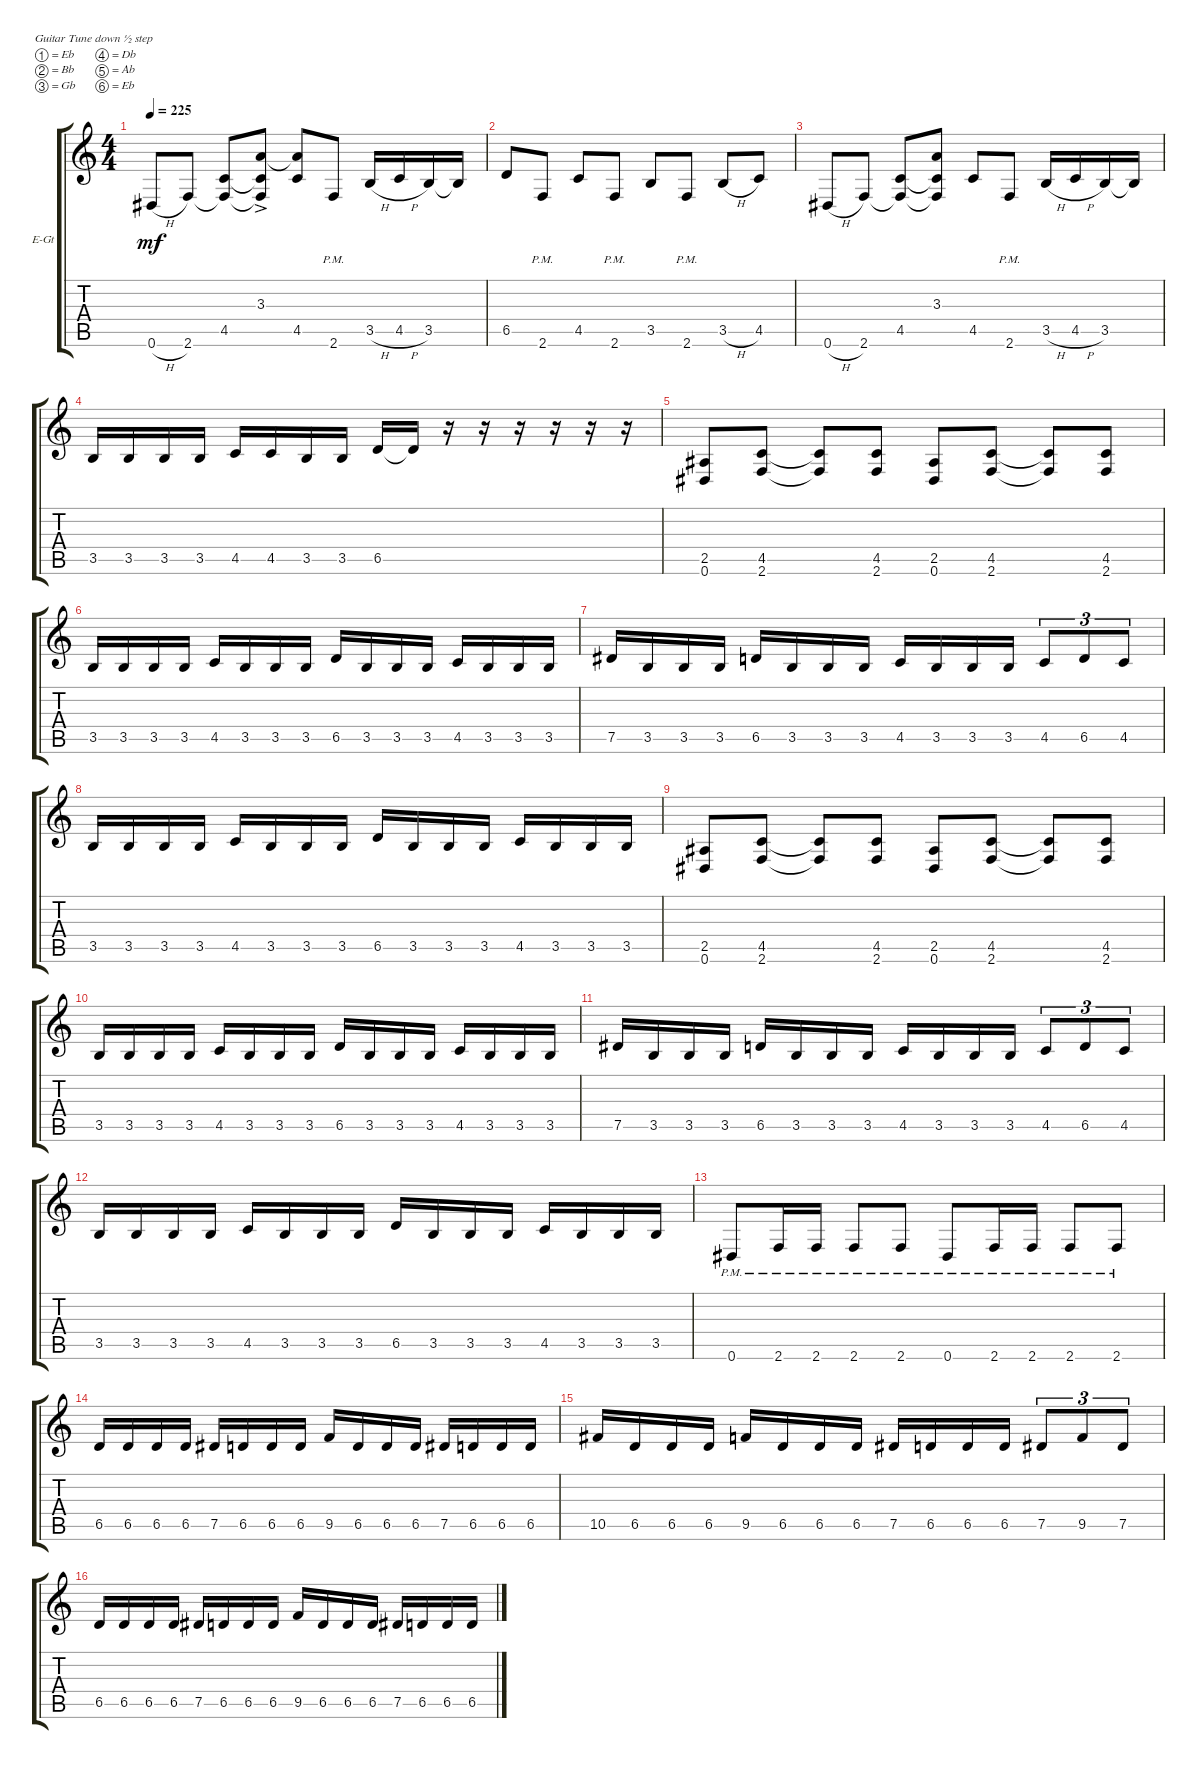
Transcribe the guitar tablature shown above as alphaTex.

\bracketExtendMode groupsimilarinstruments
\firstSystemTrackNameOrientation horizontal
\otherSystemsTrackNameOrientation horizontal
\track ("right" "E-Gt") {instrument distortionguitar}
\staff {score tabs}
\tuning (Eb4 Bb3 Gb3 Db3 Ab2 Eb2)
\ts (4 4)
\tempo 225
\clef g2
\ks c
0.6{h}.8{dy mf} 2.6.8 (4.5 2.6{t}).8 (3.3{ac} 2.6{t} 4.5{t}).8 (4.5 3.3{t}).8 2.6{pm}.8 3.5{h}.16 4.5{h}.16 3.5.16 3.5{t}.16 |
6.5.8 2.6{pm}.8 4.5.8 2.6{pm}.8 3.5.8 2.6{pm}.8 3.5{h}.8 4.5.8 |
0.6{h}.8 2.6.8 (4.5 2.6{t}).8 (3.3 2.6{t} 4.5{t}).8 4.5.8 2.6{pm}.8 3.5{h}.16 4.5{h}.16 3.5.16 3.5{t}.16 |
3.5.16 3.5.16 3.5.16 3.5.16 4.5.16 4.5.16 3.5.16 3.5.16 6.5.16 6.5{t}.16 r.16 r.16 r.16 r.16 r.16 r.16 |
(0.6 2.5).8 (2.6 4.5).8 (2.6{t} 4.5{t}).8 (2.6 4.5).8 (0.6 2.5).8 (2.6 4.5).8 (2.6{t} 4.5{t}).8 (2.6 4.5).8 |
3.5.16 3.5.16 3.5.16 3.5.16 4.5.16 3.5.16 3.5.16 3.5.16 6.5.16 3.5.16 3.5.16 3.5.16 4.5.16 3.5.16 3.5.16 3.5.16 |
7.5.16 3.5.16 3.5.16 3.5.16 6.5.16 3.5.16 3.5.16 3.5.16 4.5.16 3.5.16 3.5.16 3.5.16 4.5.8{tu (3 2)} 6.5.8{tu (3 2)} 4.5.8{tu (3 2)} |
3.5.16 3.5.16 3.5.16 3.5.16 4.5.16 3.5.16 3.5.16 3.5.16 6.5.16 3.5.16 3.5.16 3.5.16 4.5.16 3.5.16 3.5.16 3.5.16 |
(0.6 2.5).8 (2.6 4.5).8 (2.6{t} 4.5{t}).8 (2.6 4.5).8 (0.6 2.5).8 (2.6 4.5).8 (2.6{t} 4.5{t}).8 (2.6 4.5).8 |
3.5.16 3.5.16 3.5.16 3.5.16 4.5.16 3.5.16 3.5.16 3.5.16 6.5.16 3.5.16 3.5.16 3.5.16 4.5.16 3.5.16 3.5.16 3.5.16 |
7.5.16 3.5.16 3.5.16 3.5.16 6.5.16 3.5.16 3.5.16 3.5.16 4.5.16 3.5.16 3.5.16 3.5.16 4.5.8{tu (3 2)} 6.5.8{tu (3 2)} 4.5.8{tu (3 2)} |
3.5.16 3.5.16 3.5.16 3.5.16 4.5.16 3.5.16 3.5.16 3.5.16 6.5.16 3.5.16 3.5.16 3.5.16 4.5.16 3.5.16 3.5.16 3.5.16 |
0.6{pm}.8 2.6{pm}.16 2.6{pm}.16 2.6{pm}.8 2.6{pm}.8 0.6{pm}.8 2.6{pm}.16 2.6{pm}.16 2.6{pm}.8 2.6{pm}.8 |
6.5.16 6.5.16 6.5.16 6.5.16 7.5.16 6.5.16 6.5.16 6.5.16 9.5.16 6.5.16 6.5.16 6.5.16 7.5.16 6.5.16 6.5.16 6.5.16 |
10.5.16 6.5.16 6.5.16 6.5.16 9.5.16 6.5.16 6.5.16 6.5.16 7.5.16 6.5.16 6.5.16 6.5.16 7.5.8{tu (3 2)} 9.5.8{tu (3 2)} 7.5.8{tu (3 2)} |
6.5.16 6.5.16 6.5.16 6.5.16 7.5.16 6.5.16 6.5.16 6.5.16 9.5.16 6.5.16 6.5.16 6.5.16 7.5.16 6.5.16 6.5.16 6.5.16
